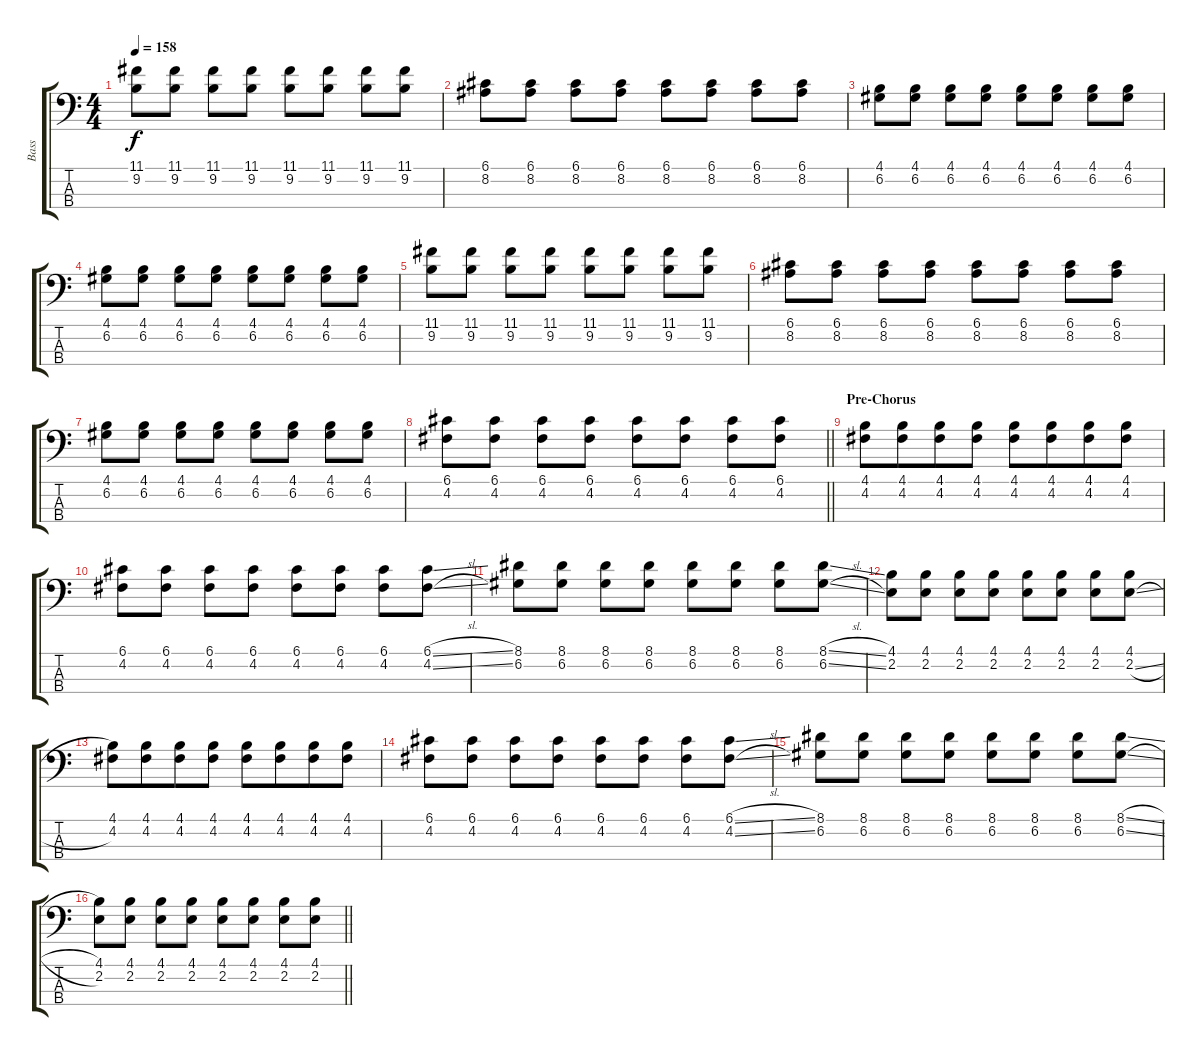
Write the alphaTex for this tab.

\track ("Bass" "Bass") {instrument electricbasspick}
\staff {score tabs}
\tuning (G2 D2 A1 E1) {hide}
\ts (4 4)
\tempo 158
\clef f4
\ks c
(11.1 9.2).8{dy f} (11.1 9.2).8 (11.1 9.2).8 (11.1 9.2).8 (11.1 9.2).8 (11.1 9.2).8 (11.1 9.2).8 (11.1 9.2).8 |
(6.1 8.2).8 (6.1 8.2).8 (6.1 8.2).8 (6.1 8.2).8 (6.1 8.2).8 (6.1 8.2).8 (6.1 8.2).8 (6.1 8.2).8 |
(4.1 6.2).8 (4.1 6.2).8 (4.1 6.2).8 (4.1 6.2).8 (4.1 6.2).8 (4.1 6.2).8 (4.1 6.2).8 (4.1 6.2).8 |
(4.1 6.2).8 (4.1 6.2).8 (4.1 6.2).8 (4.1 6.2).8 (4.1 6.2).8 (4.1 6.2).8 (4.1 6.2).8 (4.1 6.2).8 |
(11.1 9.2).8 (11.1 9.2).8 (11.1 9.2).8 (11.1 9.2).8 (11.1 9.2).8 (11.1 9.2).8 (11.1 9.2).8 (11.1 9.2).8 |
(6.1 8.2).8 (6.1 8.2).8 (6.1 8.2).8 (6.1 8.2).8 (6.1 8.2).8 (6.1 8.2).8 (6.1 8.2).8 (6.1 8.2).8 |
(4.1 6.2).8 (4.1 6.2).8 (4.1 6.2).8 (4.1 6.2).8 (4.1 6.2).8 (4.1 6.2).8 (4.1 6.2).8 (4.1 6.2).8 |
\barLineRight lightlight
(6.1 4.2).8 (6.1 4.2).8 (6.1 4.2).8 (6.1 4.2).8 (6.1 4.2).8 (6.1 4.2).8 (6.1 4.2).8 (6.1 4.2).8 |
\section ("" "Pre-Chorus")
(4.1 4.2).8 (4.1 4.2).8{beam merge} (4.1 4.2).8 (4.1 4.2).8 (4.1 4.2).8 (4.1 4.2).8{beam merge} (4.1 4.2).8 (4.1 4.2).8 |
(6.1 4.2).8 (6.1 4.2).8 (6.1 4.2).8 (6.1 4.2).8 (6.1 4.2).8 (6.1 4.2).8 (6.1 4.2).8 (6.1{sl} 4.2{sl}).8 |
(8.1 6.2).8 (8.1 6.2).8 (8.1 6.2).8 (8.1 6.2).8 (8.1 6.2).8 (8.1 6.2).8 (8.1 6.2).8 (8.1{sl} 6.2{sl}).8 |
(4.1 2.2).8 (4.1 2.2).8 (4.1 2.2).8 (4.1 2.2).8 (4.1 2.2).8 (4.1 2.2).8 (4.1 2.2).8 (4.1 2.2{sl}).8 |
(4.1 4.2).8 (4.1 4.2).8{beam merge} (4.1 4.2).8 (4.1 4.2).8 (4.1 4.2).8 (4.1 4.2).8{beam merge} (4.1 4.2).8 (4.1 4.2).8 |
(6.1 4.2).8 (6.1 4.2).8 (6.1 4.2).8 (6.1 4.2).8 (6.1 4.2).8 (6.1 4.2).8 (6.1 4.2).8 (6.1{sl} 4.2{sl}).8 |
(8.1 6.2).8 (8.1 6.2).8 (8.1 6.2).8 (8.1 6.2).8 (8.1 6.2).8 (8.1 6.2).8 (8.1 6.2).8 (8.1{sl} 6.2{sl}).8 |
\barLineRight lightlight
(4.1 2.2).8 (4.1 2.2).8 (4.1 2.2).8 (4.1 2.2).8 (4.1 2.2).8 (4.1 2.2).8 (4.1 2.2).8 (4.1 2.2).8
